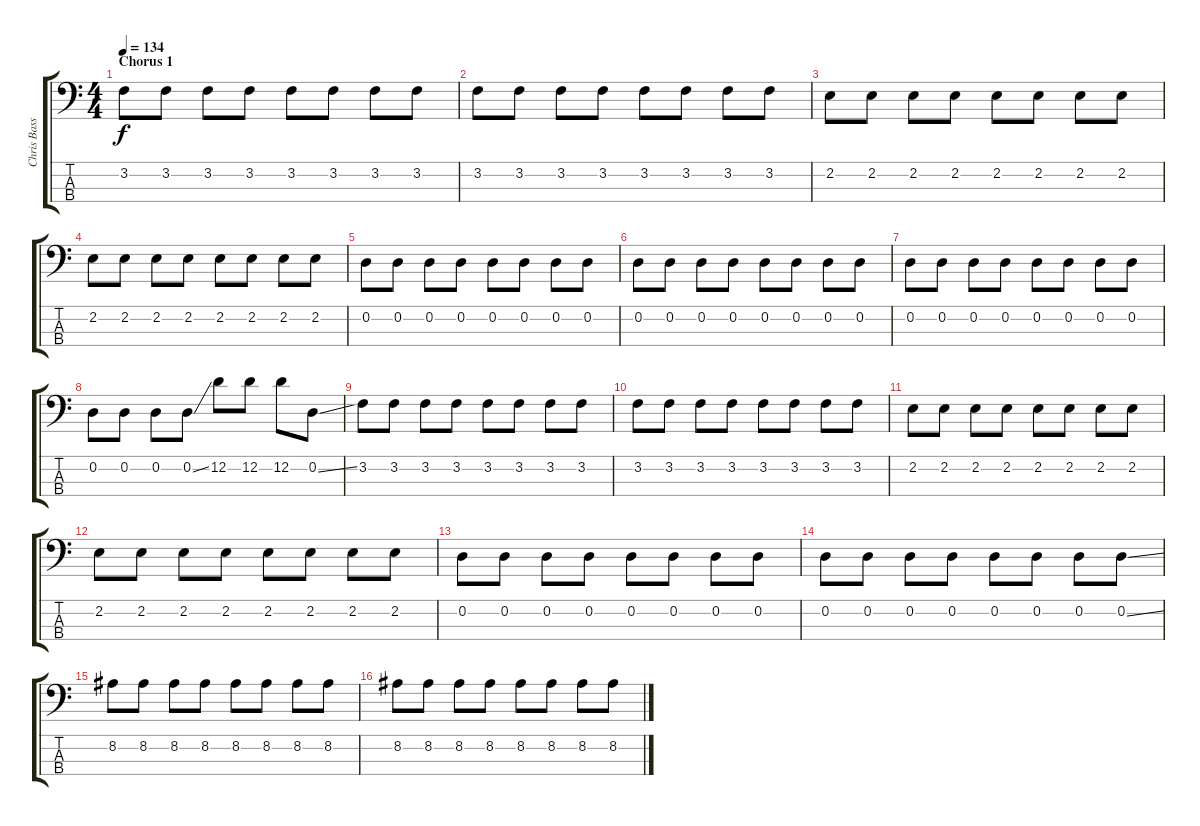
\track ("Chris Bass" "Chris Bass") {instrument electricbassfinger}
\staff {score tabs}
\tuning (G2 D2 A1 D1) {hide}
\ts (4 4)
\section ("" "Chorus 1")
\tempo 134
\clef f4
\ks c
3.2.8{dy f} 3.2.8 3.2.8 3.2.8 3.2.8 3.2.8 3.2.8 3.2.8 |
3.2.8 3.2.8 3.2.8 3.2.8 3.2.8 3.2.8 3.2.8 3.2.8 |
2.2.8 2.2.8 2.2.8 2.2.8 2.2.8 2.2.8 2.2.8 2.2.8 |
2.2.8 2.2.8 2.2.8 2.2.8 2.2.8 2.2.8 2.2.8 2.2.8 |
0.2.8 0.2.8 0.2.8 0.2.8 0.2.8 0.2.8 0.2.8 0.2.8 |
0.2.8 0.2.8 0.2.8 0.2.8 0.2.8 0.2.8 0.2.8 0.2.8 |
0.2.8 0.2.8 0.2.8 0.2.8 0.2.8 0.2.8 0.2.8 0.2.8 |
0.2.8 0.2.8 0.2.8 0.2{ss}.8 12.2.8 12.2.8 12.2.8 0.2{ss}.8 |
3.2.8 3.2.8 3.2.8 3.2.8 3.2.8 3.2.8 3.2.8 3.2.8 |
3.2.8 3.2.8 3.2.8 3.2.8 3.2.8 3.2.8 3.2.8 3.2.8 |
2.2.8 2.2.8 2.2.8 2.2.8 2.2.8 2.2.8 2.2.8 2.2.8 |
2.2.8 2.2.8 2.2.8 2.2.8 2.2.8 2.2.8 2.2.8 2.2.8 |
0.2.8 0.2.8 0.2.8 0.2.8 0.2.8 0.2.8 0.2.8 0.2.8 |
0.2.8 0.2.8 0.2.8 0.2.8 0.2.8 0.2.8 0.2.8 0.2{ss}.8 |
8.2.8 8.2.8 8.2.8 8.2.8 8.2.8 8.2.8 8.2.8 8.2.8 |
8.2.8 8.2.8 8.2.8 8.2.8 8.2.8 8.2.8 8.2.8 8.2.8
